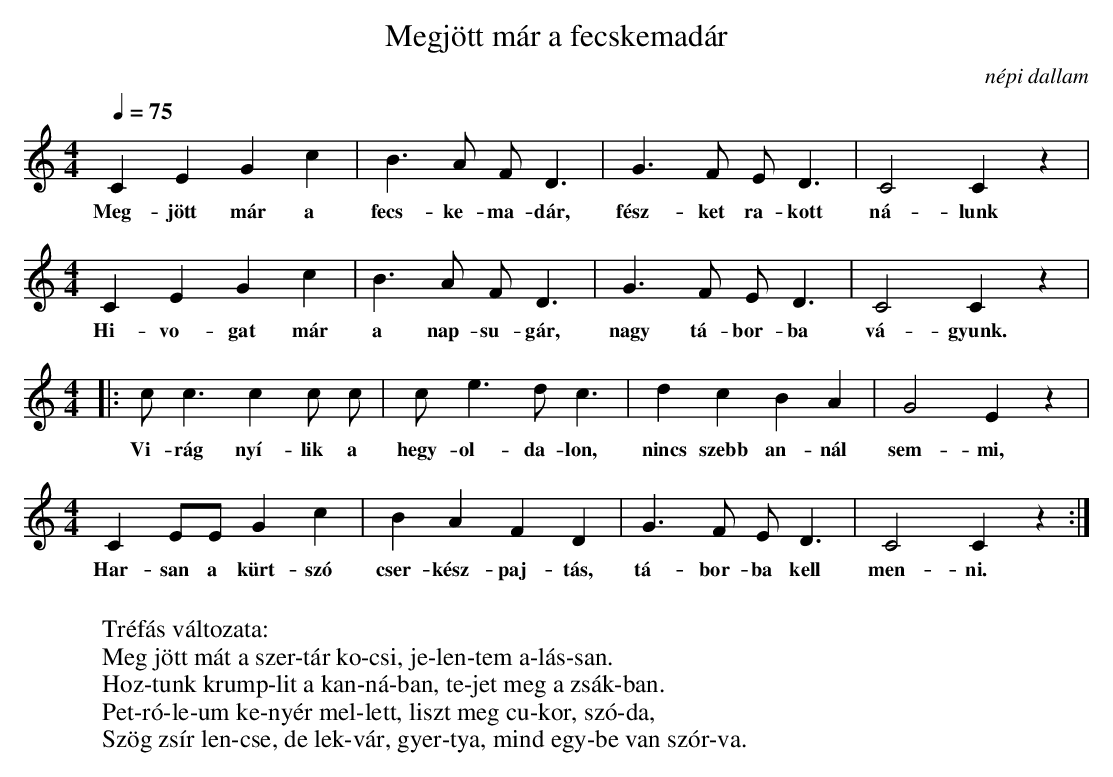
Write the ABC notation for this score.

X:1
T:Megjött már a fecskemadár
M:4/4
L:1/4
Q:75
C:népi dallam
K:C
C E G c | B> A F< D | G>F E<D | C2 C z |\
w: Meg-jött már a fecs-ke-ma-dár, fész-ket ra- kott ná- lunk
T:
C E G c | B> A F< D | G>F E<D | C2 C z |\
w: Hi- vo- gat már a nap- su- gár, nagy tá- bor- ba vá- gyunk.
T:
|: c<c c c/2 c/2 | c<e d<c | d c B A | G2 E z |\
w: Vi- rág nyí- lik a hegy- ol- da- lon, nincs szebb an- nál sem- mi,
T:
C E/2E/2 G c | B A F D | G>F E<D | C2 C z :|\
w: Har- san a kürt- szó cser- kész- paj- tás, tá- bor- ba kell men- ni.
W:
W: Tréfás változata:
W: Meg jött mát a szer-tár ko-csi, je-len-tem a-lás-san.
W: Hoz-tunk krump-lit a kan-ná-ban, te-jet meg a zsák-ban.
W: Pet-ró-le-um ke-nyér mel-lett, liszt meg cu-kor, szó-da,
W: Szög zsír len-cse, de lek-vár, gyer-tya, mind egy-be van szór-va.
